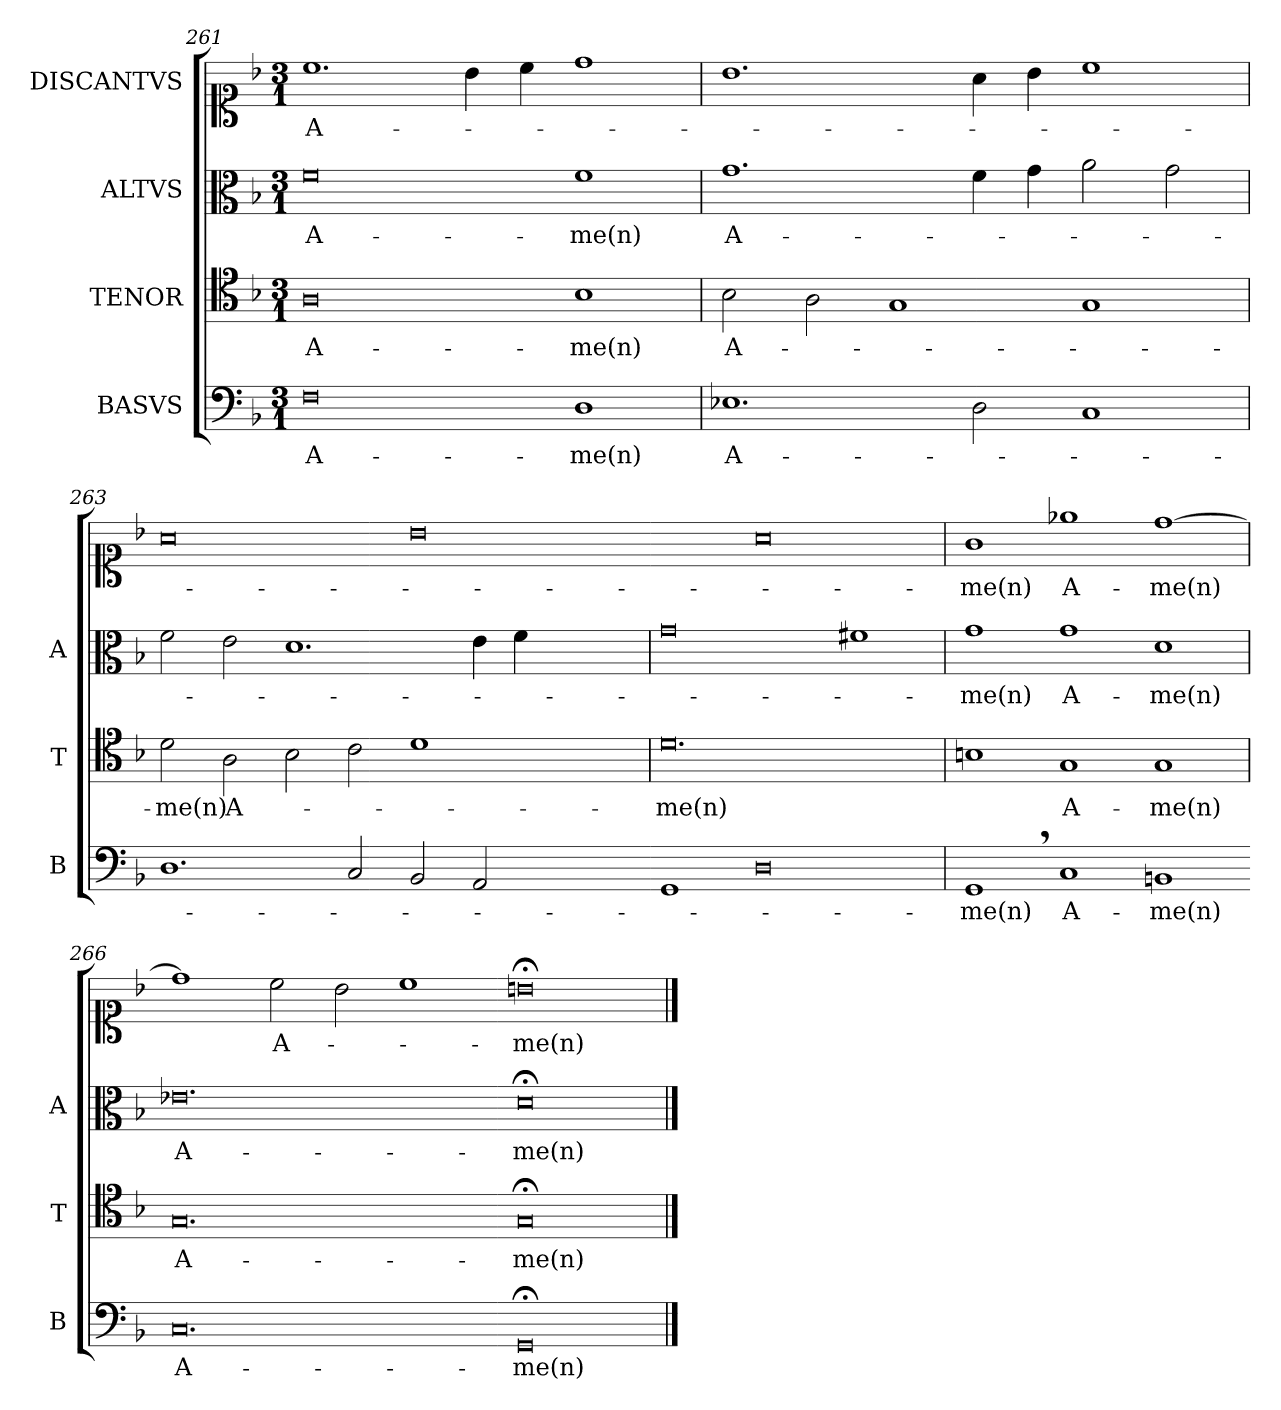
**kern	**text	**kern	**text	**kern	**text	**kern	**text
*part4	*part4	*part3	*part3	*part2	*part2	*part1	*part1
*staff4	*staff4	*staff3	*staff3	*staff2	*staff2	*staff1	*staff1
*I"BASVS	*	*I"TENOR	*	*I"ALTVS	*	*I"DISCANTVS	*
*I'B	*	*I'T	*	*I'A	*	*	*
*clefF4	*	*clefC4	*	*clefC3	*	*clefC1	*
*k[b-]	*	*k[b-]	*	*k[b-]	*	*k[b-]	*
*G:dor	*	*G:dor	*	*G:dor	*	*G:dor	*
*M3/1	*	*M3/1	*	*M3/1	*	*M3/1	*
=261	=261	=261	=261	=261	=261	=261	=261
!	!LO:LY:i	!	!	!	!LO:LY:i	!	!
0F	A-	0A	A-	0f	A-	1.cc	A-
.	.	.	.	.	.	4b-\	.
.	.	.	.	.	.	4cc\	.
!	!LO:LY:i	!	!	!	!LO:LY:i	!	!
1D	-me(n)	1B-	-me(n)	1f	-me(n)	1dd	.
=262	=262	=262	=262	=262	=262	=262	=262
!	!	!	!LO:LY:i	!	!	!	!
1.E-X	A-	2B-\	A-	1.g	A-	1.b-	.
.	.	2A\	.	.	.	.	.
.	.	1G	.	.	.	.	.
2D\	.	.	.	4f\	.	4a\	.
.	.	.	.	4g\	.	4b-\	.
1C	.	1G	.	2a\	.	1cc	.
.	.	.	.	2g\	.	.	.
=263	=263	=263	=263	=263	=263	=263	=263
!	!	!	!LO:LY:i	!	!	!	!
1.D	.	2d\	-me(n)	2f\	.	0a	.
!	!	!	!LO:LY:i	!	!	!	!
.	.	2A\	A-	2e\	.	.	.
.	.	2B-\	.	1.d	.	.	.
2C/	.	2c\	.	.	.	.	.
2BB-/	.	1d	.	.	.	0b-	.
2AA/	.	.	.	4e\	.	.	.
.	.	.	.	4f\	.	.	.
1ryy	.	1ryy	.	1ryy	.	.	.
=264-	=264-	=264	=264-	=264	=264-	=264-	=264-
!	!	!	!LO:LY:i	!	!	!	!
1GG	.	0.d	-me(n)	0g	.	1ryy	.
0D	.	.	.	.	.	0a	.
.	.	.	.	1f#X	.	.	.
=265	=265	=265	=265	=265	=265	=265	=265
1GG,<	-me(n)	1Bn	.	1g	-me(n)	1g	-me(n)
!	!LO:LY:i	!	!	!	!LO:LY:i	!	!LO:LY:i
1C	A-	1G	A-	1g	A-	1ee-X	A-
!	!LO:LY:i	!	!	!	!LO:LY:i	!	!LO:LY:i
1BBn	-me(n)	1G	-me(n)	1d	-me(n)	[1dd	-me(n)
=266-	=266	=266	=266	=266	=266	=266	=266
!	!LO:LY:i	!	!LO:LY:i	!	!LO:LY:i	!	!
0.C	A-	0.G	A-	0.e-X	A-	1dd]	.
!	!	!	!	!	!	!	!LO:LY:i
.	.	.	.	.	.	2cc\	A-
.	.	.	.	.	.	2b-\	.
.	.	.	.	.	.	1cc	.
=267-	=267-	=267-	=267-	=267-	=267-	=267-	=267-
!	!LO:LY:i	!	!LO:LY:i	!	!LO:LY:i	!	!LO:LY:i
0GG;	-me(n)	0G;<;	-me(n)	0d;<;	-me(n)	0bn;<;	-me(n)
==	==	==	==	==	==	==	==
*-	*-	*-	*-	*-	*-	*-	*-
